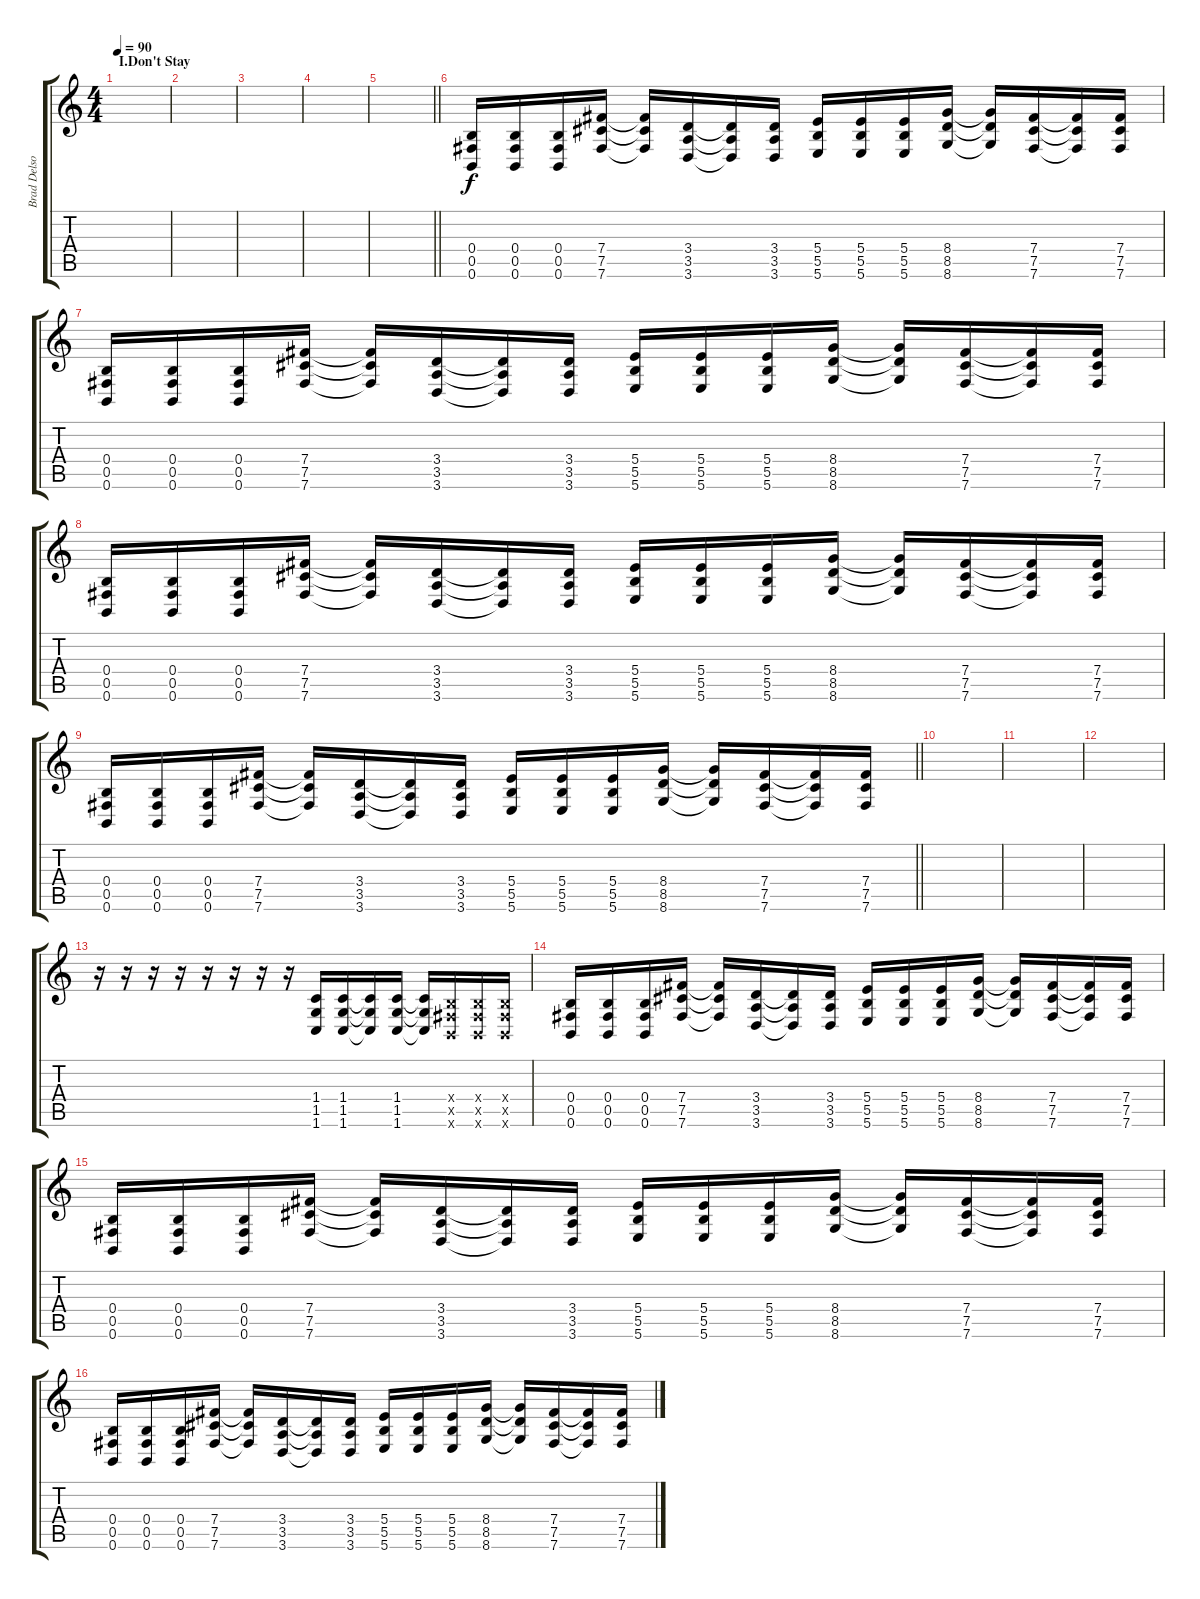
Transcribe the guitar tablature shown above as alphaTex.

\track ("Brad Delson - Guitar Effects" "Brad Delso") {instrument distortionguitar}
\staff {score tabs}
\tuning (Db4 Ab3 E3 B2 Gb2 B1) {hide}
\ts (4 4)
\section ("" "I.Don't Stay")
\tempo 90
\clef g2
\ks c
|
|
|
|
\barLineRight lightlight
|
(0.4 0.5 0.6).16 (0.4 0.5 0.6).16 (0.4 0.5 0.6).16 (7.4 7.5 7.6).16 (7.4{t} 7.5{t} 7.6{t}).16 (3.4 3.5 3.6).16 (3.4{t} 3.5{t} 3.6{t}).16 (3.4 3.5 3.6).16 (5.4 5.5 5.6).16 (5.4 5.5 5.6).16 (5.4 5.5 5.6).16 (8.4 8.5 8.6).16 (8.4{t} 8.5{t} 8.6{t}).16 (7.4 7.5 7.6).16 (7.4{t} 7.5{t} 7.6{t}).16 (7.4 7.5 7.6).16 |
(0.4 0.5 0.6).16 (0.4 0.5 0.6).16 (0.4 0.5 0.6).16 (7.4 7.5 7.6).16 (7.4{t} 7.5{t} 7.6{t}).16 (3.4 3.5 3.6).16 (3.4{t} 3.5{t} 3.6{t}).16 (3.4 3.5 3.6).16 (5.4 5.5 5.6).16 (5.4 5.5 5.6).16 (5.4 5.5 5.6).16 (8.4 8.5 8.6).16 (8.4{t} 8.5{t} 8.6{t}).16 (7.4 7.5 7.6).16 (7.4{t} 7.5{t} 7.6{t}).16 (7.4 7.5 7.6).16 |
(0.4 0.5 0.6).16 (0.4 0.5 0.6).16 (0.4 0.5 0.6).16 (7.4 7.5 7.6).16 (7.4{t} 7.5{t} 7.6{t}).16 (3.4 3.5 3.6).16 (3.4{t} 3.5{t} 3.6{t}).16 (3.4 3.5 3.6).16 (5.4 5.5 5.6).16 (5.4 5.5 5.6).16 (5.4 5.5 5.6).16 (8.4 8.5 8.6).16 (8.4{t} 8.5{t} 8.6{t}).16 (7.4 7.5 7.6).16 (7.4{t} 7.5{t} 7.6{t}).16 (7.4 7.5 7.6).16 |
\barLineRight lightlight
(0.4 0.5 0.6).16 (0.4 0.5 0.6).16 (0.4 0.5 0.6).16 (7.4 7.5 7.6).16 (7.4{t} 7.5{t} 7.6{t}).16 (3.4 3.5 3.6).16 (3.4{t} 3.5{t} 3.6{t}).16 (3.4 3.5 3.6).16 (5.4 5.5 5.6).16 (5.4 5.5 5.6).16 (5.4 5.5 5.6).16 (8.4 8.5 8.6).16 (8.4{t} 8.5{t} 8.6{t}).16 (7.4 7.5 7.6).16 (7.4{t} 7.5{t} 7.6{t}).16 (7.4 7.5 7.6).16 |
|
|
|
r.16 r.16 r.16 r.16 r.16 r.16 r.16 r.16 (1.4 1.5 1.6).16 (1.4 1.5 1.6).16 (1.4{t} 1.5{t} 1.6{t}).16 (1.4 1.5 1.6).16 (1.4{t} 1.5{t} 1.6{t}).16 (0.4{x} 0.5{x} 0.6{x}).16 (0.4{x} 0.5{x} 0.6{x}).16 (0.4{x} 0.5{x} 0.6{x}).16 |
(0.4 0.5 0.6).16 (0.4 0.5 0.6).16 (0.4 0.5 0.6).16 (7.4 7.5 7.6).16 (7.4{t} 7.5{t} 7.6{t}).16 (3.4 3.5 3.6).16 (3.4{t} 3.5{t} 3.6{t}).16 (3.4 3.5 3.6).16 (5.4 5.5 5.6).16 (5.4 5.5 5.6).16 (5.4 5.5 5.6).16 (8.4 8.5 8.6).16 (8.4{t} 8.5{t} 8.6{t}).16 (7.4 7.5 7.6).16 (7.4{t} 7.5{t} 7.6{t}).16 (7.4 7.5 7.6).16 |
(0.4 0.5 0.6).16 (0.4 0.5 0.6).16 (0.4 0.5 0.6).16 (7.4 7.5 7.6).16 (7.4{t} 7.5{t} 7.6{t}).16 (3.4 3.5 3.6).16 (3.4{t} 3.5{t} 3.6{t}).16 (3.4 3.5 3.6).16 (5.4 5.5 5.6).16 (5.4 5.5 5.6).16 (5.4 5.5 5.6).16 (8.4 8.5 8.6).16 (8.4{t} 8.5{t} 8.6{t}).16 (7.4 7.5 7.6).16 (7.4{t} 7.5{t} 7.6{t}).16 (7.4 7.5 7.6).16 |
(0.4 0.5 0.6).16 (0.4 0.5 0.6).16 (0.4 0.5 0.6).16 (7.4 7.5 7.6).16 (7.4{t} 7.5{t} 7.6{t}).16 (3.4 3.5 3.6).16 (3.4{t} 3.5{t} 3.6{t}).16 (3.4 3.5 3.6).16 (5.4 5.5 5.6).16 (5.4 5.5 5.6).16 (5.4 5.5 5.6).16 (8.4 8.5 8.6).16 (8.4{t} 8.5{t} 8.6{t}).16 (7.4 7.5 7.6).16 (7.4{t} 7.5{t} 7.6{t}).16 (7.4 7.5 7.6).16
